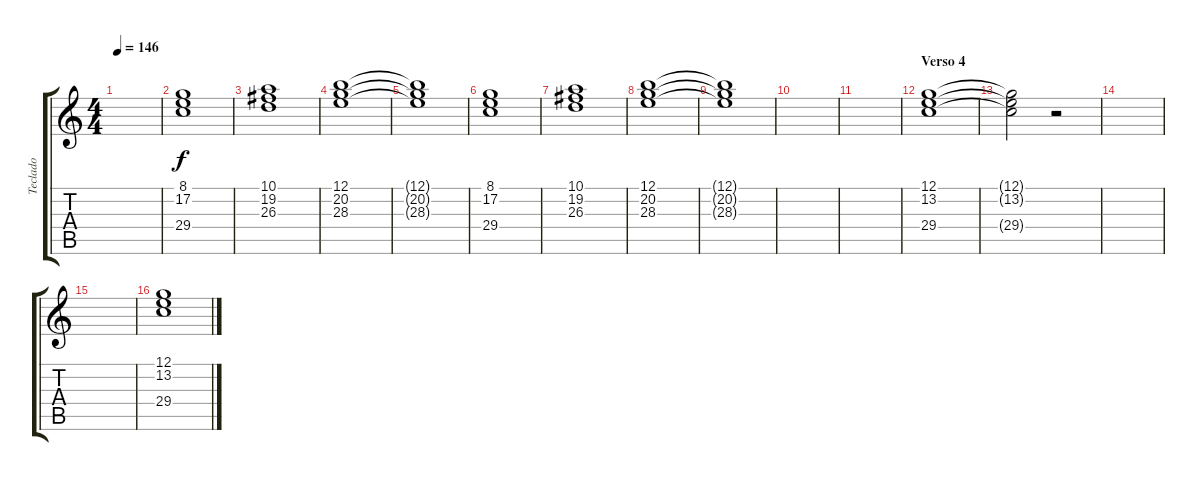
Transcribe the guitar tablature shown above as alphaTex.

\track ("Teclado" "Teclado") {instrument stringensemble1}
\staff {score tabs}
\tuning (E4 B3 G3 D3 A2 E2) {hide}
\ts (4 4)
\tempo 146
\clef g2
\ks c
|
(8.1 17.2 29.4).1 |
(10.1 19.2 26.3).1 |
(12.1 20.2 28.3).1 |
(12.1{t} 20.2{t} 28.3{t}).1 |
(8.1 17.2 29.4).1 |
(10.1 19.2 26.3).1 |
(12.1 20.2 28.3).1 |
(12.1{t} 20.2{t} 28.3{t}).1 |
|
|
\section ("" "Verso 4")
(12.1 13.2 29.4).1 |
(12.1{t} 13.2{t} 29.4{t}).2 r.2 |
|
|
(12.1 13.2 29.4).1
